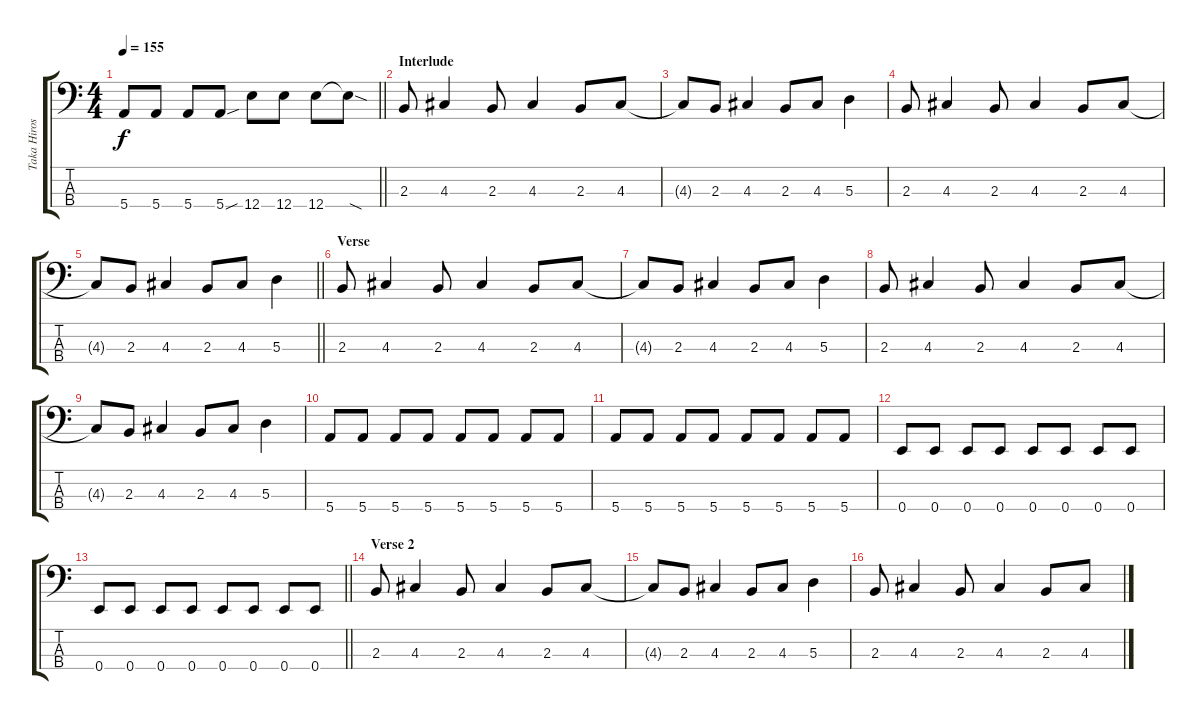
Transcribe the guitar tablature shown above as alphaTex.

\track ("Taka Hirose" "Taka Hiros") {instrument electricbasspick}
\staff {score tabs}
\tuning (G2 D2 A1 E1) {hide}
\ts (4 4)
\tempo 155
\clef f4
\barLineRight lightlight
\ks c
5.4.8{dy f} 5.4.8 5.4.8 5.4{sou}.8 12.4.8 12.4.8 12.4.8 12.4{sod t}.8 |
\section ("" "Interlude")
2.3.8 4.3.4 2.3.8 4.3.4 2.3.8 4.3.8 |
4.3{t}.8 2.3.8 4.3.4 2.3.8 4.3.8 5.3.4 |
2.3.8 4.3.4 2.3.8 4.3.4 2.3.8 4.3.8 |
\barLineRight lightlight
4.3{t}.8 2.3.8 4.3.4 2.3.8 4.3.8 5.3.4 |
\section ("" "Verse")
2.3.8 4.3.4 2.3.8 4.3.4 2.3.8 4.3.8 |
4.3{t}.8 2.3.8 4.3.4 2.3.8 4.3.8 5.3.4 |
2.3.8 4.3.4 2.3.8 4.3.4 2.3.8 4.3.8 |
4.3{t}.8 2.3.8 4.3.4 2.3.8 4.3.8 5.3.4 |
5.4.8 5.4.8 5.4.8 5.4.8 5.4.8 5.4.8 5.4.8 5.4.8 |
5.4.8 5.4.8 5.4.8 5.4.8 5.4.8 5.4.8 5.4.8 5.4.8 |
0.4.8 0.4.8 0.4.8 0.4.8 0.4.8 0.4.8 0.4.8 0.4.8 |
\barLineRight lightlight
0.4.8 0.4.8 0.4.8 0.4.8 0.4.8 0.4.8 0.4.8 0.4.8 |
\section ("" "Verse 2")
2.3.8 4.3.4 2.3.8 4.3.4 2.3.8 4.3.8 |
4.3{t}.8 2.3.8 4.3.4 2.3.8 4.3.8 5.3.4 |
2.3.8 4.3.4 2.3.8 4.3.4 2.3.8 4.3.8
